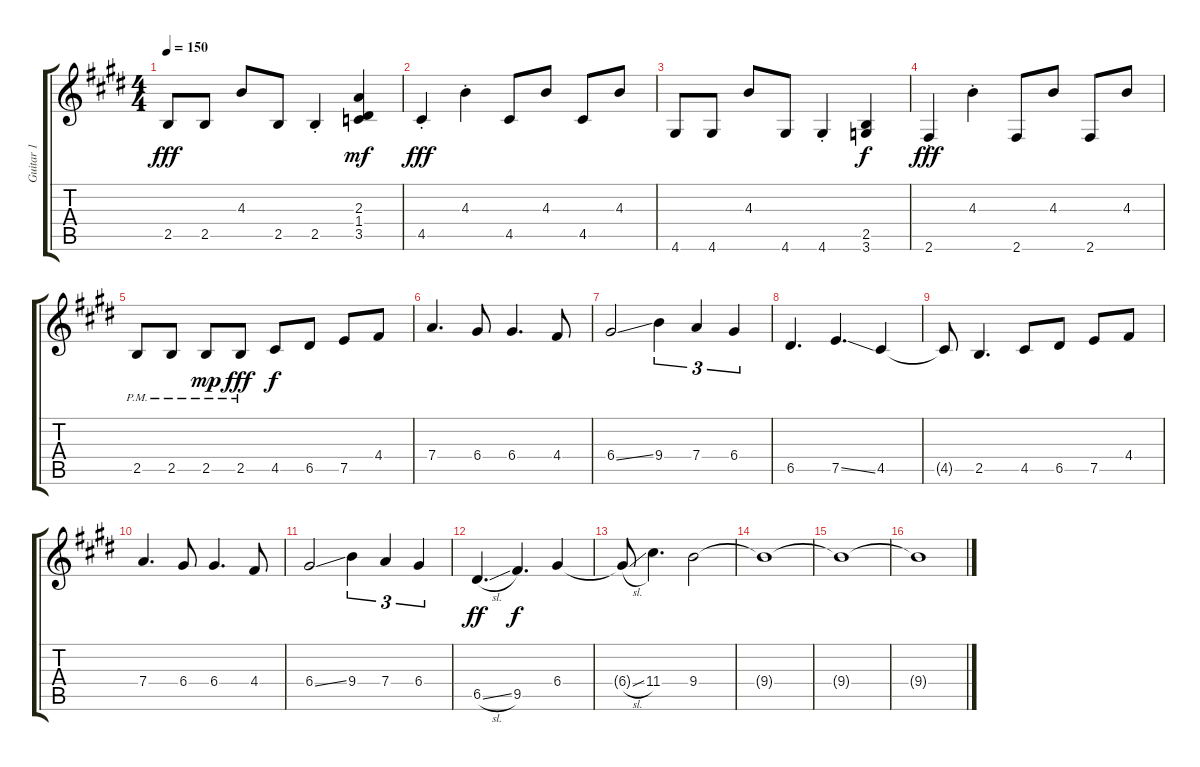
\track ("Guitar 1" "Guitar 1") {instrument distortionguitar}
\staff {score tabs}
\tuning (E4 B3 G3 D3 A2 E2) {hide}
\ts (4 4)
\tempo 150
\clef g2
\ks e
2.5.8{dy fff} 2.5.8 4.3.8 2.5.8 2.5{st}.4 (2.3 1.4 3.5).4{dy mf} |
4.5{st}.4{dy fff} 4.3{st}.4 4.5.8 4.3.8 4.5.8 4.3.8 |
4.6.8 4.6.8 4.3.8 4.6.8 4.6{st}.4 (2.5 3.6).4{dy f} |
2.6{st}.4{dy fff} 4.3{st}.4 2.6.8 4.3.8 2.6.8 4.3.8 |
2.5{pm}.8 2.5{pm}.8 2.5{pm}.8{dy mp} 2.5{pm}.8{dy fff} 4.5.8{dy f volume 16 balance 6} 6.5.8 7.5.8 4.4.8 |
7.4.4{d} 6.4.8 6.4.4{d} 4.4.8 |
6.4{ss}.2 9.4.4{tu (3 2)} 7.4.4{tu (3 2)} 6.4.4{tu (3 2)} |
6.5.4{d} 7.5{ss}.4{d} 4.5.4 |
4.5{t}.8 2.5.4{d} 4.5.8 6.5.8 7.5.8 4.4.8 |
7.4.4{d} 6.4.8 6.4.4{d} 4.4.8 |
6.4{ss}.2 9.4.4{tu (3 2)} 7.4.4{tu (3 2)} 6.4.4{tu (3 2)} |
6.5{sl}.4{d dy ff} 9.5.4{d dy f} 6.4.4 |
6.4{sl t}.8 11.4.4{d} 9.4.2 |
9.4{t}.1 |
9.4{t}.1 |
9.4{t}.1
